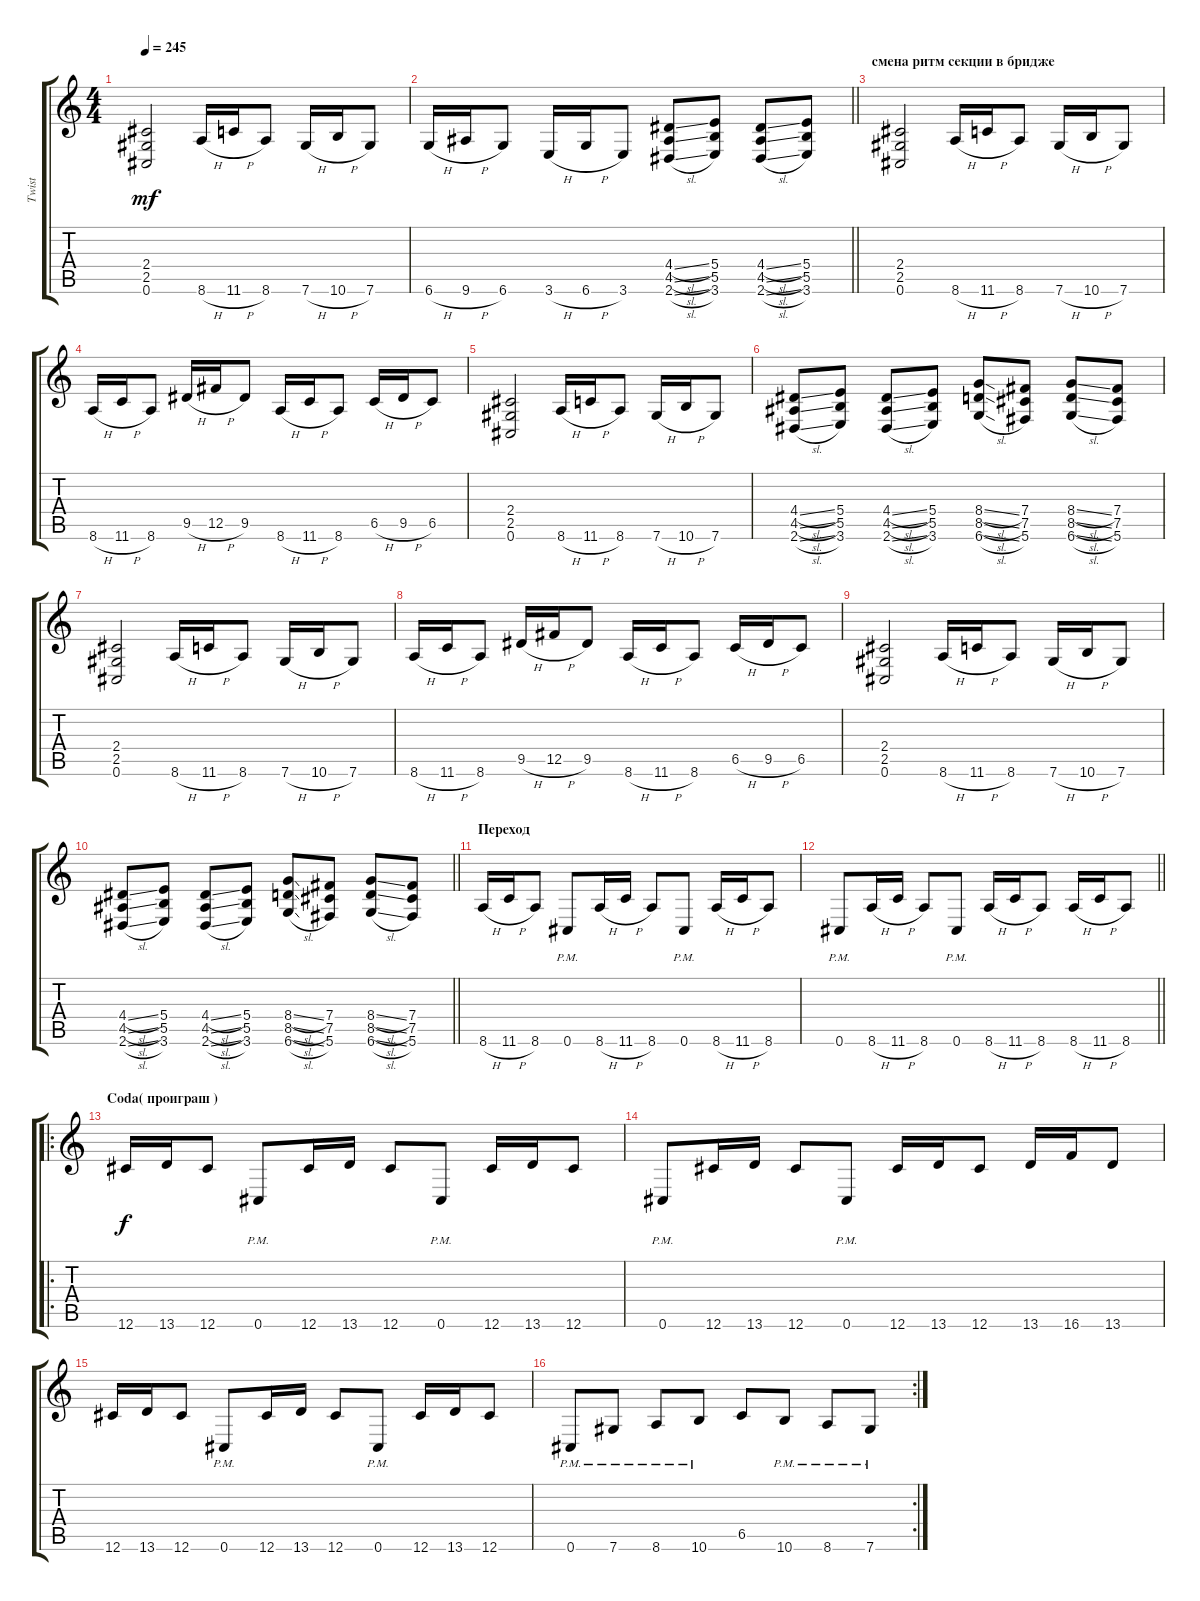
\track ("Twist" "Twist") {instrument distortionguitar}
\staff {score tabs}
\tuning (Db4 Ab3 E3 B2 Gb2 Db2) {hide}
\ts (4 4)
\tempo 245
\clef g2
\ks c
(2.4 2.5 0.6).2{dy mf} 8.6{h}.16 11.6{h}.16 8.6.8 7.6{h}.16 10.6{h}.16 7.6.8 |
\barLineRight lightlight
6.6{h}.16 9.6{h}.16 6.6.8 3.6{h}.16 6.6{h}.16 3.6.8 (4.4{sl} 4.5{sl} 2.6{sl}).8 (5.4 5.5 3.6).8 (4.4{sl} 4.5{sl} 2.6{sl}).8 (5.4 5.5 3.6).8 |
\section ("" "смена ритм секции в бридже")
(2.4 2.5 0.6).2 8.6{h}.16 11.6{h}.16 8.6.8 7.6{h}.16 10.6{h}.16 7.6.8 |
8.6{h}.16 11.6{h}.16 8.6.8 9.5{h}.16 12.5{h}.16 9.5.8 8.6{h}.16 11.6{h}.16 8.6.8 6.5{h}.16 9.5{h}.16 6.5.8 |
(2.4 2.5 0.6).2 8.6{h}.16 11.6{h}.16 8.6.8 7.6{h}.16 10.6{h}.16 7.6.8 |
(4.4{sl} 4.5{sl} 2.6{sl}).8 (5.4 5.5 3.6).8 (4.4{sl} 4.5{sl} 2.6{sl}).8 (5.4 5.5 3.6).8 (8.4{sl} 8.5{sl} 6.6{sl}).8 (7.4 7.5 5.6).8 (8.4{sl} 8.5{sl} 6.6{sl}).8 (7.4 7.5 5.6).8 |
(2.4 2.5 0.6).2 8.6{h}.16 11.6{h}.16 8.6.8 7.6{h}.16 10.6{h}.16 7.6.8 |
8.6{h}.16 11.6{h}.16 8.6.8 9.5{h}.16 12.5{h}.16 9.5.8 8.6{h}.16 11.6{h}.16 8.6.8 6.5{h}.16 9.5{h}.16 6.5.8 |
(2.4 2.5 0.6).2 8.6{h}.16 11.6{h}.16 8.6.8 7.6{h}.16 10.6{h}.16 7.6.8 |
\barLineRight lightlight
(4.4{sl} 4.5{sl} 2.6{sl}).8 (5.4 5.5 3.6).8 (4.4{sl} 4.5{sl} 2.6{sl}).8 (5.4 5.5 3.6).8 (8.4{sl} 8.5{sl} 6.6{sl}).8 (7.4 7.5 5.6).8 (8.4{sl} 8.5{sl} 6.6{sl}).8 (7.4 7.5 5.6).8 |
\section ("" "Переход")
8.6{h}.16 11.6{h}.16 8.6.8 0.6{pm}.8 8.6{h}.16 11.6{h}.16 8.6.8 0.6{pm}.8 8.6{h}.16 11.6{h}.16 8.6.8 |
\barLineRight lightlight
0.6{pm}.8 8.6{h}.16 11.6{h}.16 8.6.8 0.6{pm}.8 8.6{h}.16 11.6{h}.16 8.6.8 8.6{h}.16 11.6{h}.16 8.6.8 |
\ro
\section ("" "Coda( проиграш )")
12.6.16{dy f} 13.6.16 12.6.8 0.6{pm}.8 12.6.16 13.6.16 12.6.8 0.6{pm}.8 12.6.16 13.6.16 12.6.8 |
0.6{pm}.8 12.6.16 13.6.16 12.6.8 0.6{pm}.8 12.6.16 13.6.16 12.6.8 13.6.16 16.6.16 13.6.8 |
12.6.16 13.6.16 12.6.8 0.6{pm}.8 12.6.16 13.6.16 12.6.8 0.6{pm}.8 12.6.16 13.6.16 12.6.8 |
\rc 2
0.6{pm}.8 7.6{pm}.8 8.6{pm}.8 10.6{pm}.8 6.5.8 10.6{pm}.8 8.6{pm}.8 7.6{pm}.8
